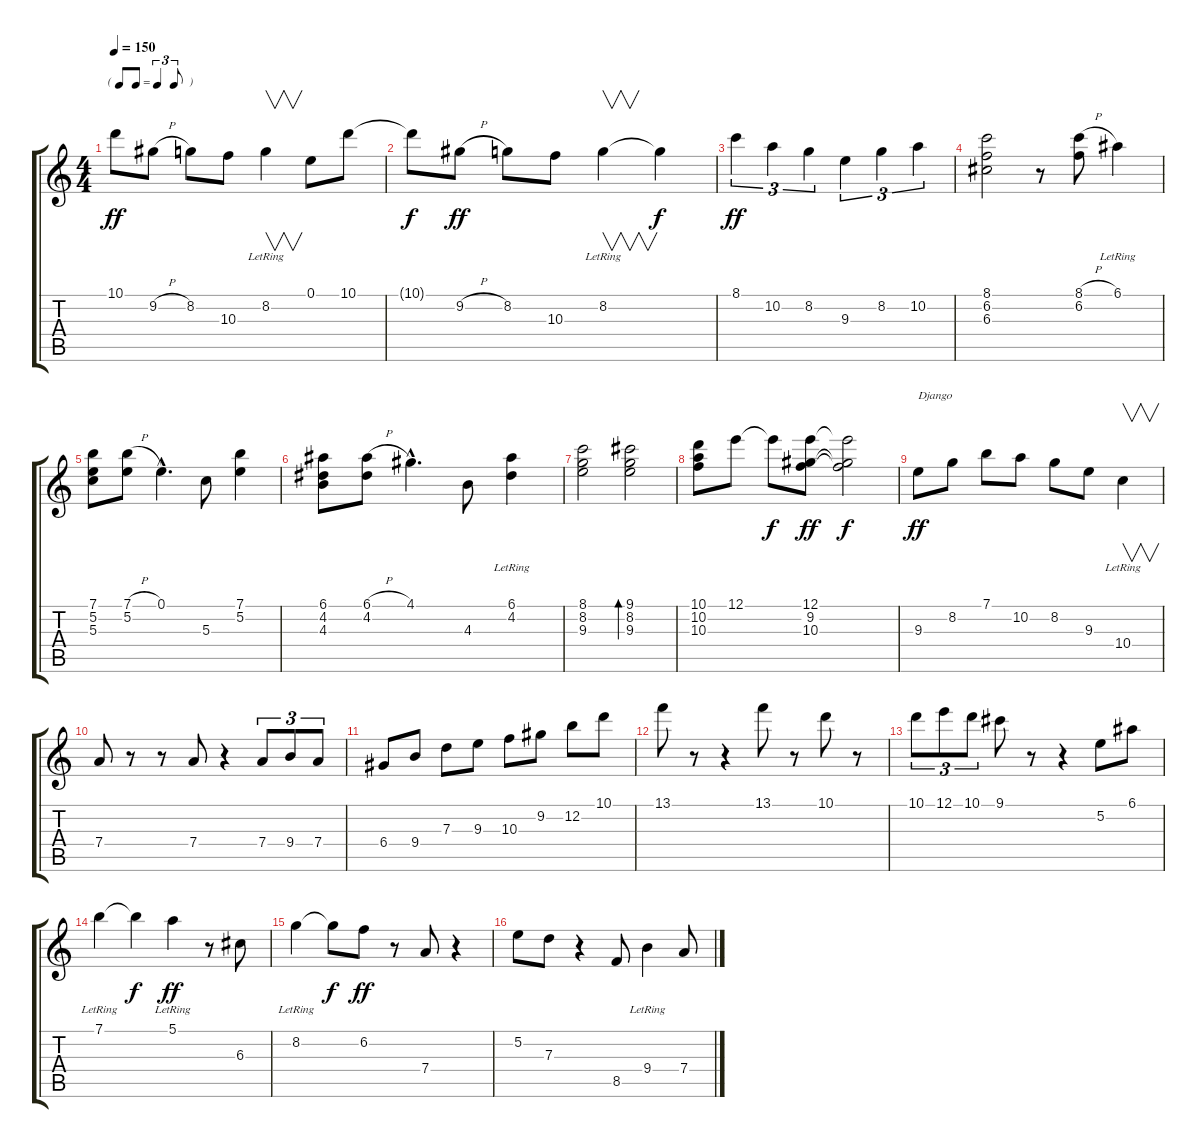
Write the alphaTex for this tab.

\track "" {instrument acousticguitarnylon}
\staff {score tabs}
\tuning (E4 B3 G3 D3 A2 E2) {hide}
\ts (4 4)
\tf triplet8th
\tempo 150
\clef g2
\ks c
10.1.8{dy ff} 9.2{h}.8 8.2.8 10.3.8 8.2{lr}.4{v} 0.1.8 10.1.8 |
10.1{t}.8{dy f} 9.2{h}.8{dy ff} 8.2.8 10.3.8 8.2{lr}.4{v} 8.2{t}.4{dy f} |
8.1.4{tu (3 2) dy ff} 10.2.4{tu (3 2)} 8.2.4{tu (3 2)} 9.3.4{tu (3 2)} 8.2.4{tu (3 2)} 10.2.4{tu (3 2)} |
(8.1 6.2 6.3).2 r.8 (8.1{h} 6.2).8 6.1{lr}.4 |
(7.1 5.2 5.3).8 (7.1{h} 5.2).8 0.1{hac}.4{d} 5.3.8 (7.1 5.2).4 |
(6.1 4.2 4.3).8 (6.1{h} 4.2).8 4.1{hac}.4{d} 4.3.8 (6.1 4.2{lr}).4 |
(8.1 8.2 9.3).2 (9.1 8.2 9.3).2{bd 120} |
(10.1 10.2 10.3).8 12.1.8 12.1{t}.8{dy f} (12.1 9.2 10.3).8{dy ff} (12.1{t} 9.2{t} 10.3{t}).2{dy f} |
9.3.8{txt "Django" dy ff instrument acousticguitarsteel} 8.2.8 7.1.8 10.2.8 8.2.8 9.3.8 10.4{lr}.4{v} |
7.4.8 r.8 r.8 7.4.8 r.4 7.4.8{tu (3 2)} 9.4.8{tu (3 2)} 7.4.8{tu (3 2)} |
6.4.8 9.4.8 7.3.8 9.3.8 10.3.8 9.2.8 12.2.8 10.1.8 |
13.1.8 r.8 r.4 13.1.8 r.8 10.1.8 r.8 |
10.1.8{tu (3 2)} 12.1.8{tu (3 2)} 10.1.8{tu (3 2)} 9.1.8 r.8 r.4 5.2.8 6.1.8 |
7.1{lr}.4 7.1{t}.4{dy f} 5.1{lr}.4{dy ff} r.8 6.3.8 |
8.2{lr}.4 8.2{t}.8{dy f} 6.2.8{dy ff} r.8 7.4.8 r.4 |
5.2.8 7.3.8 r.4 8.5.8 9.4{lr}.4 7.4.8
